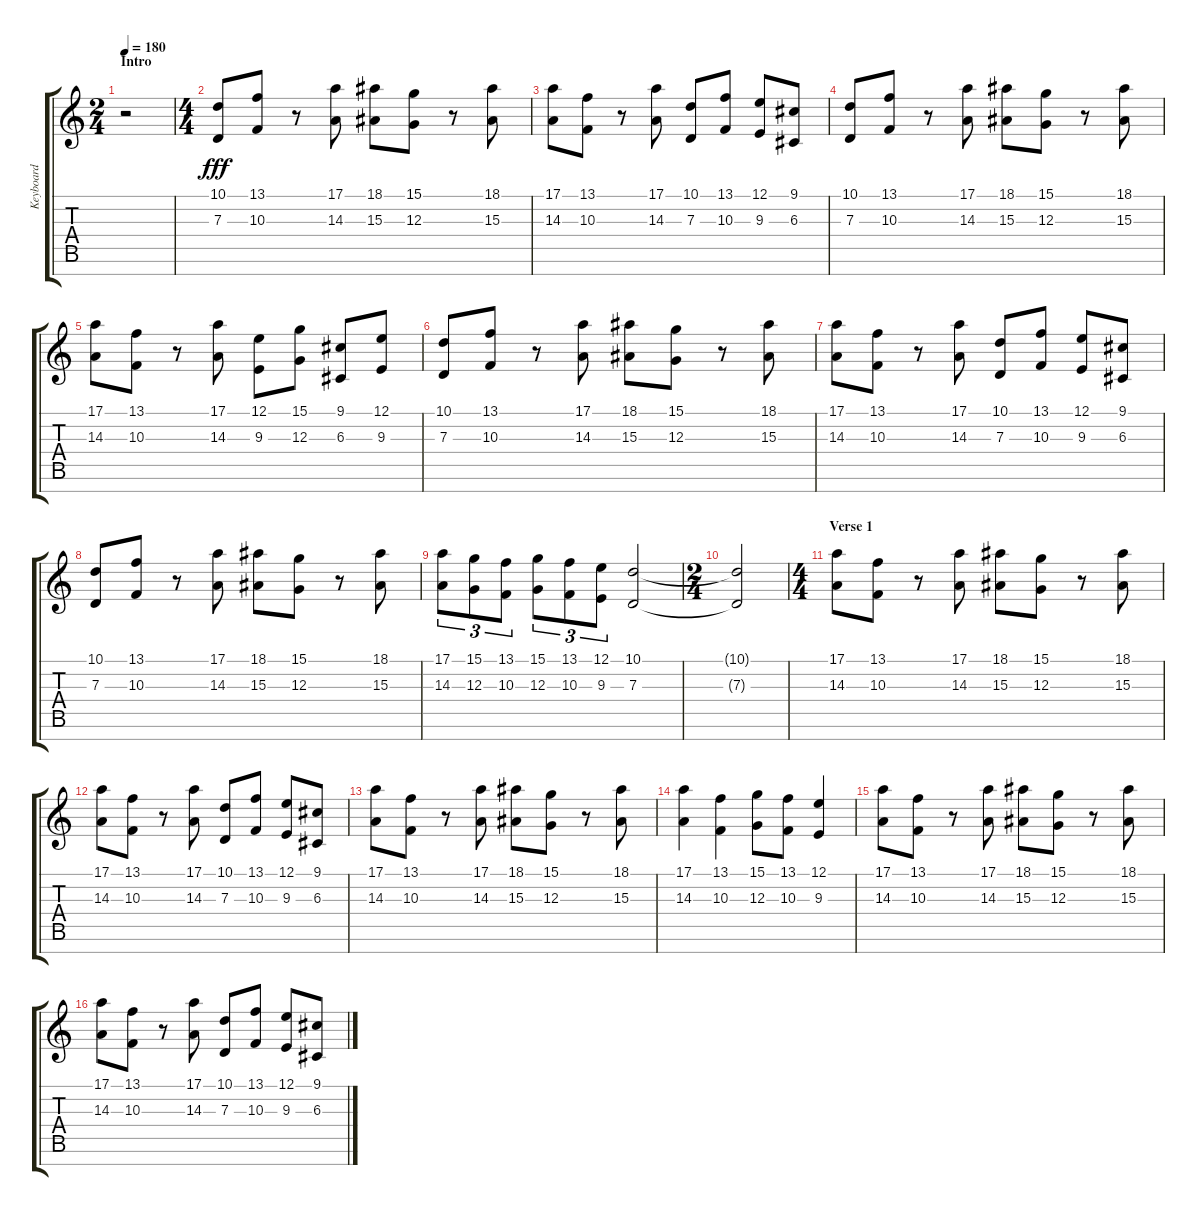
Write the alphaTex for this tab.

\track ("Keyboard" "Keyboard") {instrument synthbrass1}
\staff {score tabs}
\tuning (E4 B3 G3 D3 A2 E2 B1) {hide}
\ts (2 4)
\section ("" "Intro")
\tempo 180
\clef g2
\ks c
r.2{dy fff instrument synthbrass1} |
\ts (4 4)
(10.1 7.3).8 (13.1 10.3).8 r.8 (17.1 14.3).8 (18.1 15.3).8 (15.1 12.3).8 r.8 (18.1 15.3).8 |
(17.1 14.3).8 (13.1 10.3).8 r.8 (17.1 14.3).8 (10.1 7.3).8 (13.1 10.3).8 (12.1 9.3).8 (9.1 6.3).8 |
(10.1 7.3).8 (13.1 10.3).8 r.8 (17.1 14.3).8 (18.1 15.3).8 (15.1 12.3).8 r.8 (18.1 15.3).8 |
(17.1 14.3).8 (13.1 10.3).8 r.8 (17.1 14.3).8 (12.1 9.3).8 (15.1 12.3).8 (9.1 6.3).8 (12.1 9.3).8 |
(10.1 7.3).8 (13.1 10.3).8 r.8 (17.1 14.3).8 (18.1 15.3).8 (15.1 12.3).8 r.8 (18.1 15.3).8 |
(17.1 14.3).8 (13.1 10.3).8 r.8 (17.1 14.3).8 (10.1 7.3).8 (13.1 10.3).8 (12.1 9.3).8 (9.1 6.3).8 |
(10.1 7.3).8 (13.1 10.3).8 r.8 (17.1 14.3).8 (18.1 15.3).8 (15.1 12.3).8 r.8 (18.1 15.3).8 |
(17.1 14.3).8{tu (3 2)} (15.1 12.3).8{tu (3 2)} (13.1 10.3).8{tu (3 2)} (15.1 12.3).8{tu (3 2)} (13.1 10.3).8{tu (3 2)} (12.1 9.3).8{tu (3 2)} (10.1 7.3).2 |
\ts (2 4)
(10.1{t} 7.3{t}).2 |
\ts (4 4)
\section ("" "Verse 1")
(17.1 14.3).8 (13.1 10.3).8 r.8 (17.1 14.3).8 (18.1 15.3).8 (15.1 12.3).8 r.8 (18.1 15.3).8 |
(17.1 14.3).8 (13.1 10.3).8 r.8 (17.1 14.3).8 (10.1 7.3).8 (13.1 10.3).8 (12.1 9.3).8 (9.1 6.3).8 |
(17.1 14.3).8 (13.1 10.3).8 r.8 (17.1 14.3).8 (18.1 15.3).8 (15.1 12.3).8 r.8 (18.1 15.3).8 |
(17.1 14.3).4 (13.1 10.3).4 (15.1 12.3).8 (13.1 10.3).8 (12.1 9.3).4 |
(17.1 14.3).8 (13.1 10.3).8 r.8 (17.1 14.3).8 (18.1 15.3).8 (15.1 12.3).8 r.8 (18.1 15.3).8 |
(17.1 14.3).8 (13.1 10.3).8 r.8 (17.1 14.3).8 (10.1 7.3).8 (13.1 10.3).8 (12.1 9.3).8 (9.1 6.3).8
